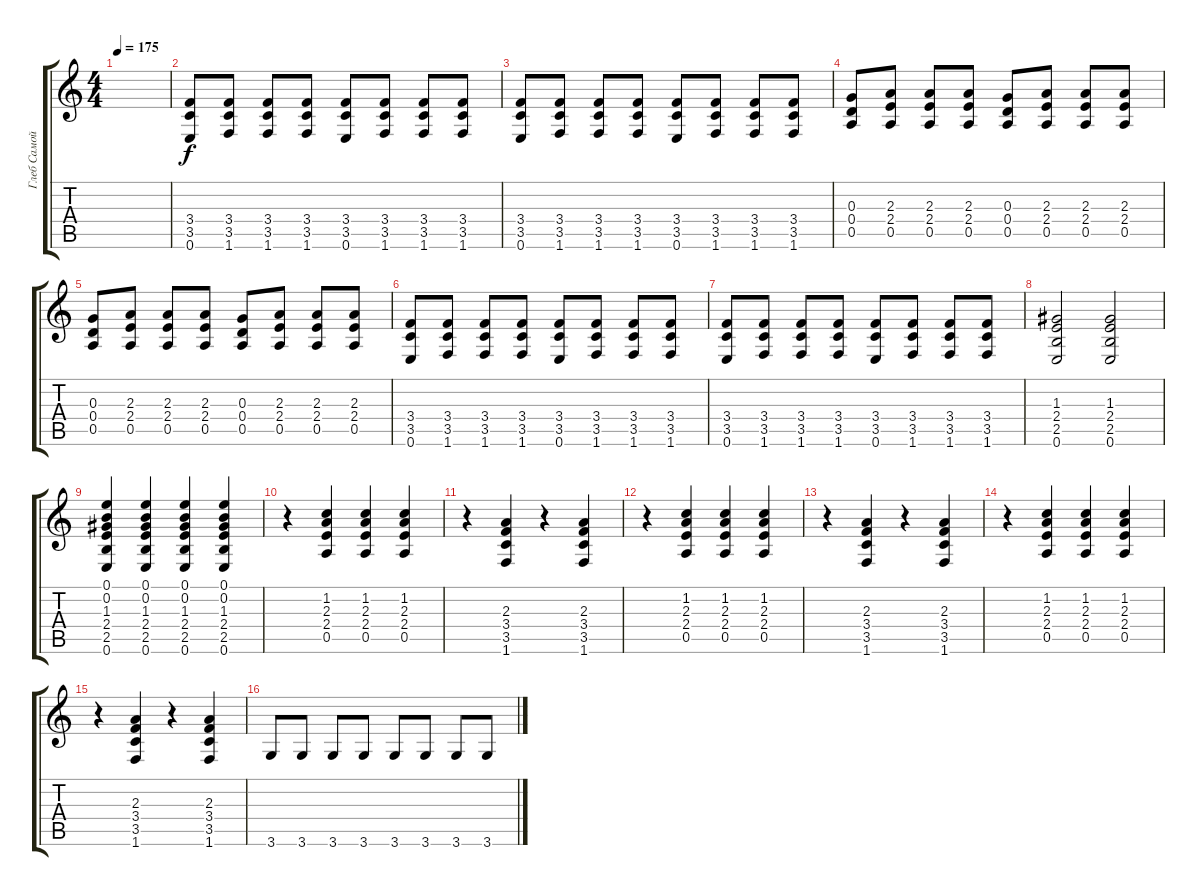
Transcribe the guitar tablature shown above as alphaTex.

\track ("Глеб Самойлов" "Глеб Самой") {instrument distortionguitar}
\staff {score tabs}
\tuning (E4 B3 G3 D3 A2 E2) {hide}
\ts (4 4)
\tempo 175
\clef g2
\ks c
|
(3.4 3.5 0.6).8 (3.4 3.5 1.6).8 (3.4 3.5 1.6).8 (3.4 3.5 1.6).8 (3.4 3.5 0.6).8 (3.4 3.5 1.6).8 (3.4 3.5 1.6).8 (3.4 3.5 1.6).8 |
(3.4 3.5 0.6).8 (3.4 3.5 1.6).8 (3.4 3.5 1.6).8 (3.4 3.5 1.6).8 (3.4 3.5 0.6).8 (3.4 3.5 1.6).8 (3.4 3.5 1.6).8 (3.4 3.5 1.6).8 |
(0.3 0.4 0.5).8 (2.3 2.4 0.5).8 (2.3 2.4 0.5).8 (2.3 2.4 0.5).8 (0.3 0.4 0.5).8 (2.3 2.4 0.5).8 (2.3 2.4 0.5).8 (2.3 2.4 0.5).8 |
(0.3 0.4 0.5).8 (2.3 2.4 0.5).8 (2.3 2.4 0.5).8 (2.3 2.4 0.5).8 (0.3 0.4 0.5).8 (2.3 2.4 0.5).8 (2.3 2.4 0.5).8 (2.3 2.4 0.5).8 |
(3.4 3.5 0.6).8 (3.4 3.5 1.6).8 (3.4 3.5 1.6).8 (3.4 3.5 1.6).8 (3.4 3.5 0.6).8 (3.4 3.5 1.6).8 (3.4 3.5 1.6).8 (3.4 3.5 1.6).8 |
(3.4 3.5 0.6).8 (3.4 3.5 1.6).8 (3.4 3.5 1.6).8 (3.4 3.5 1.6).8 (3.4 3.5 0.6).8 (3.4 3.5 1.6).8 (3.4 3.5 1.6).8 (3.4 3.5 1.6).8 |
(1.3 2.4 2.5 0.6).2 (1.3 2.4 2.5 0.6).2 |
(0.1 0.2 1.3 2.4 2.5 0.6).4 (0.1 0.2 1.3 2.4 2.5 0.6).4 (0.1 0.2 1.3 2.4 2.5 0.6).4 (0.1 0.2 1.3 2.4 2.5 0.6).4 |
r.4 (1.2 2.3 2.4 0.5).4 (1.2 2.3 2.4 0.5).4 (1.2 2.3 2.4 0.5).4 |
r.4 (2.3 3.4 3.5 1.6).4 r.4 (2.3 3.4 3.5 1.6).4 |
r.4 (1.2 2.3 2.4 0.5).4 (1.2 2.3 2.4 0.5).4 (1.2 2.3 2.4 0.5).4 |
r.4 (2.3 3.4 3.5 1.6).4 r.4 (2.3 3.4 3.5 1.6).4 |
r.4 (1.2 2.3 2.4 0.5).4 (1.2 2.3 2.4 0.5).4 (1.2 2.3 2.4 0.5).4 |
r.4 (2.3 3.4 3.5 1.6).4 r.4 (2.3 3.4 3.5 1.6).4 |
3.6.8 3.6.8 3.6.8 3.6.8 3.6.8 3.6.8 3.6.8 3.6.8
